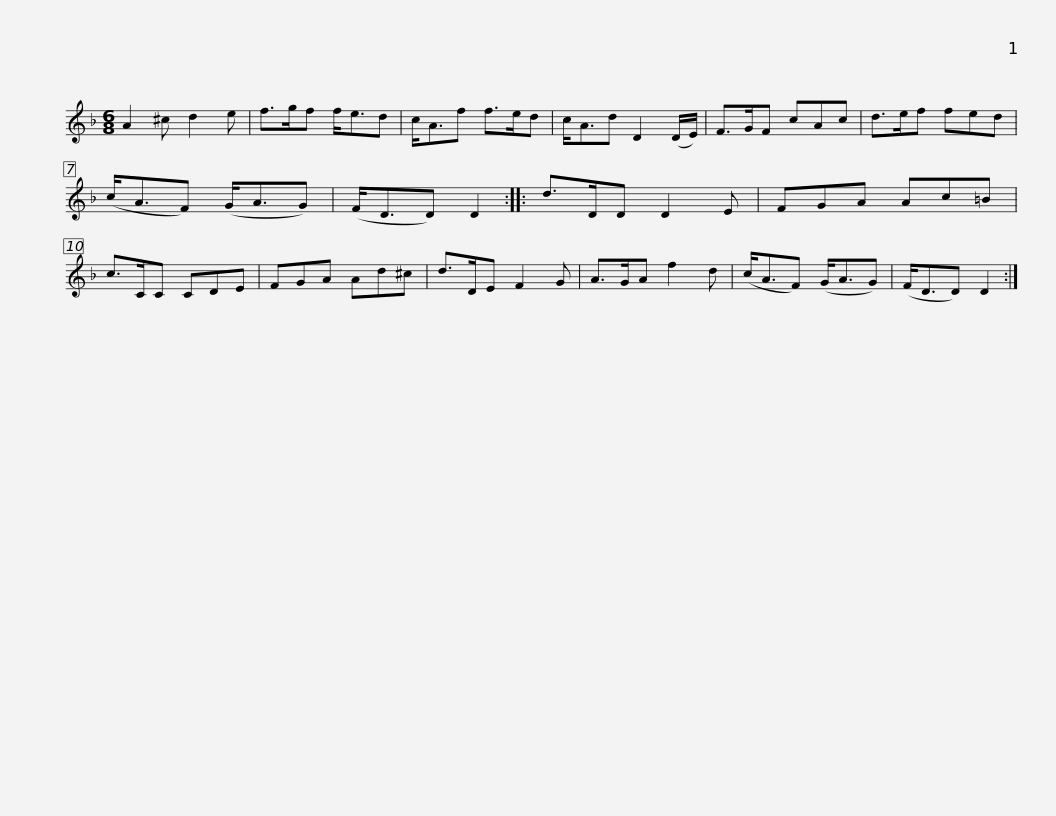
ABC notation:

X:1
L:1/8
M:6/8
I:linebreak $
K:Dmin
V:1 treble
V:1
 A2 ^c d2 e | f>gf f<ed | c<Af f>ed | c<Ad D2 (D/E/) | F>GF cAc | %5
 d>ef fed | (c<AF) (G<AG) |$ (F<DD) D2 :: d>DD D2 E | FGA Ac=B | %10
 c>CC CDE | FGA Ad^c | d>DE F2 G | A>GA f2 d |$ (c<AF) (G<AG) | %15
 (F<DD) D2 :| %16
